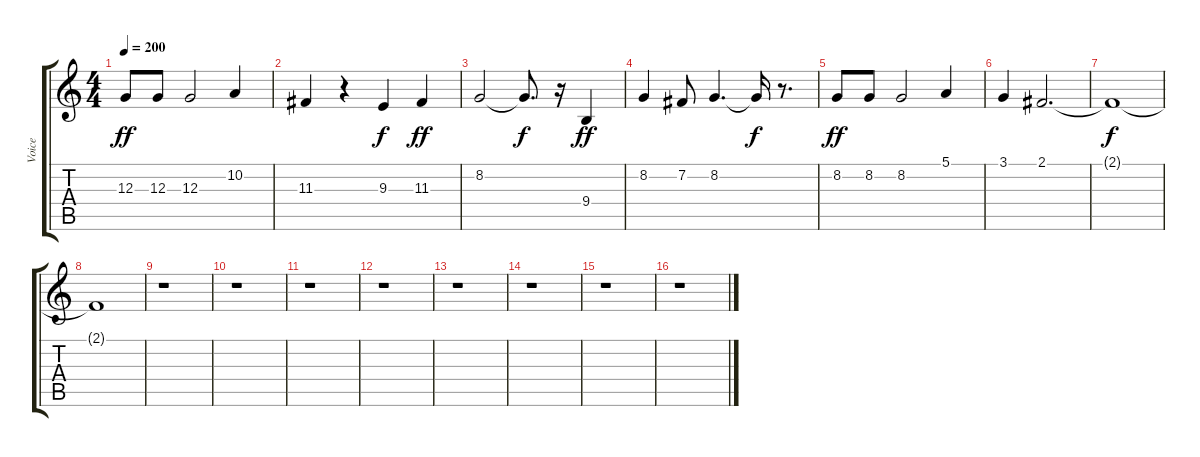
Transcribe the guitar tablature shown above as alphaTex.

\track ("Voice" "Voice") {instrument flute}
\staff {score tabs}
\tuning (E4 B3 G3 D3 A2 E2) {hide}
\ts (4 4)
\tempo 200
\clef g2
\ks c
12.3.8{dy ff} 12.3.8 12.3.2 10.2.4 |
11.3.4 r.4 9.3.4{dy f} 11.3.4{dy ff} |
8.2.2 8.2{t}.8{d dy f} r.16 9.4.4{dy ff} |
8.2.4 7.2.8 8.2.4{d} 8.2{t}.16{dy f} r.8{d} |
8.2.8{dy ff} 8.2.8 8.2.2 5.1.4 |
3.1.4 2.1.2{d} |
2.1{t}.1{dy f} |
2.1{t}.1 |
r.1 |
r.1 |
r.1 |
r.1 |
r.1 |
r.1 |
r.1 |
r.1
